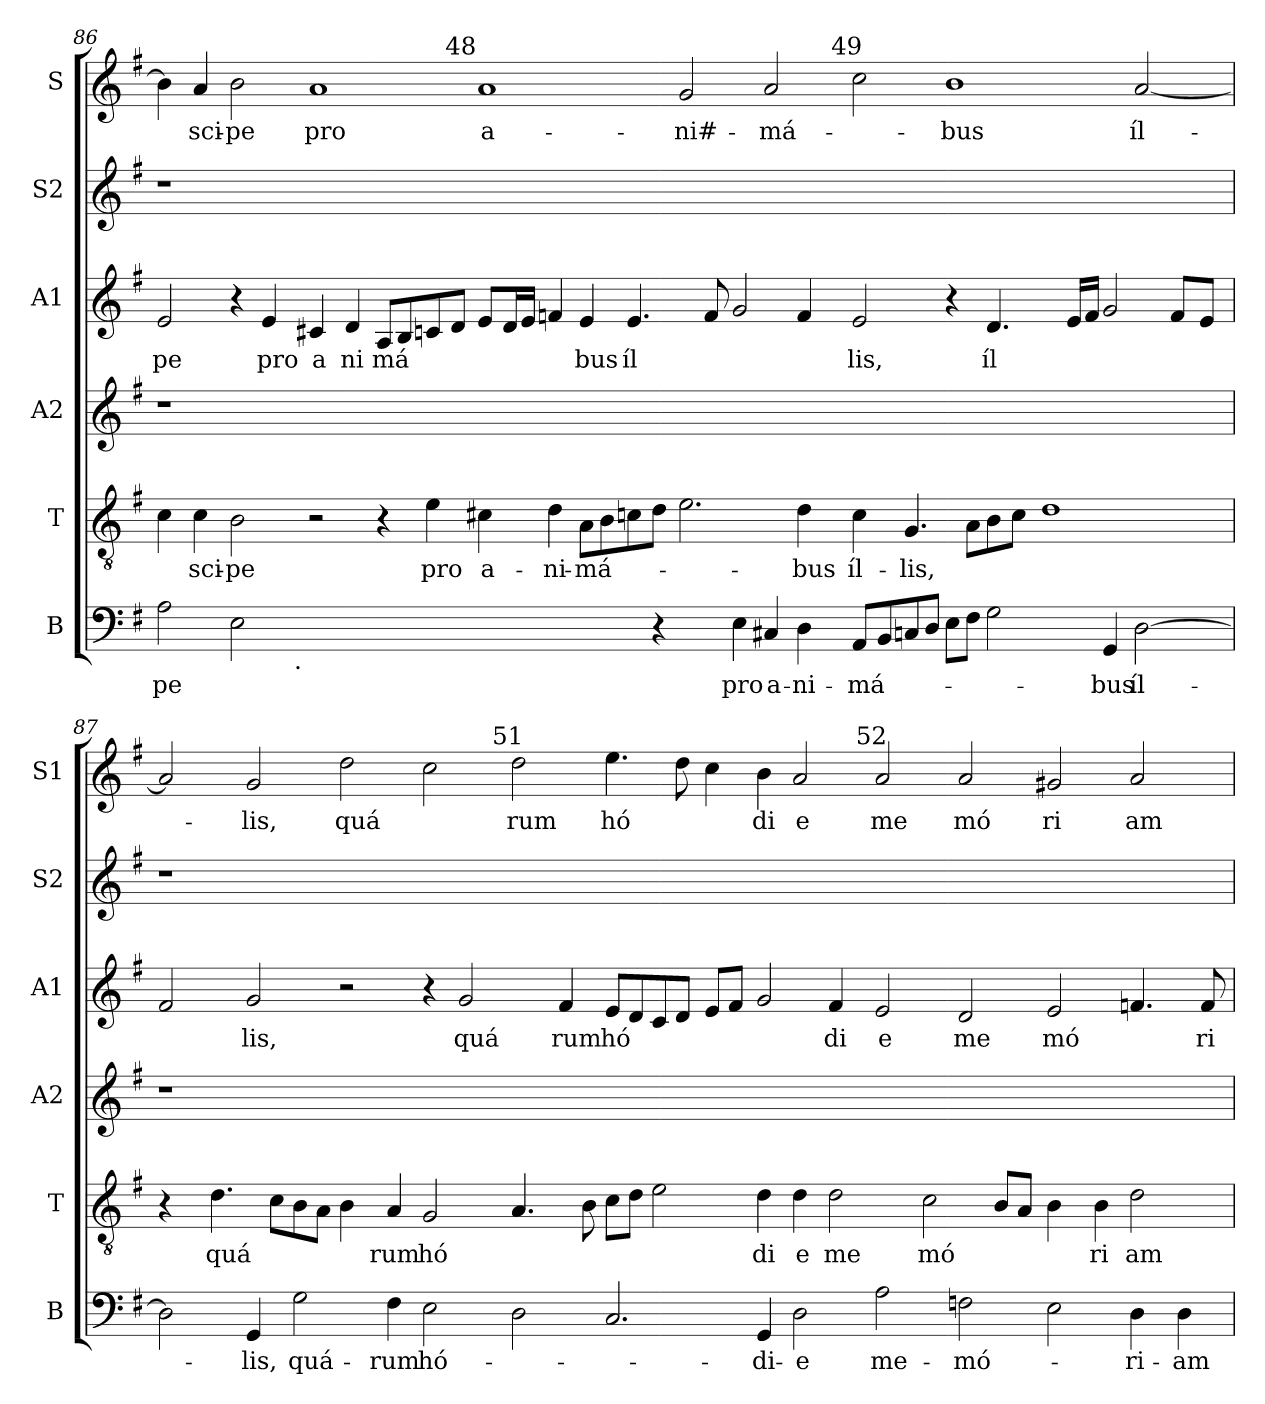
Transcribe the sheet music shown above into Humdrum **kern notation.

**kern	**text	**kern	**text	**kern	**kern	**text	**kern	**kern	**text
*part6	*part6	*part5	*part5	*part4	*part3	*part3	*part2	*part1	*part1
*staff6	*staff6	*staff5	*staff5	*staff4	*staff3	*staff3	*staff2	*staff1	*staff1
*I"B	*	*I"T	*	*I"A2	*I"A1	*	*I"S2	*I"S	*
*I'B	*	*I'T	*	*I'A2	*I'A1	*	*I'S2	*I'S1	*
!!LO:LB:g=z
*clefF4	*	*clefGv2	*	*clefG2	*clefG2	*	*clefG2	*clefG2	*
*k[f#]	*	*k[f#]	*	*k[f#]	*k[f#]	*	*k[f#]	*k[f#]	*
*G:	*	*G:	*	*G:	*G:	*	*G:	*G:	*
=86	=86	=86	=86	=86	=86	=86	=86	=86	=86
!	!LO:LY:b:cj	!	!	!	!	!LO:LY:b:cj	!	!	!
*^	*	*^	*	*	*	*	*	*^	*
*	*	*	*	*	*	*	*	*	*	*	*^	*
*	*	*	*	*	*	*	*	*	*	*	*	*^	*
2A\	2ryy	pe	4c\	64ryy	.	1r	2e/	pe	1r	4b\]	64ryy	1ryy	1ryy	.
.	.	.	.	1ryy	.	.	.	.	.	.	1ryy	.	.	.
!	!	!	!	!	!LO:LY:b:cj	!	!	!	!	!	!	!	!	!LO:LY:b:cj
.	.	.	4c\	.	sci-	.	.	.	.	4a/	.	.	.	-sci-
!	!	!	!	!	!LO:LY:b:cj	!	!	!	!	!	!	!	!	!LO:LY:b:cj
2E\	4ryy	.	2B\	.	-pe	.	4r	.	.	2b\	.	.	.	-pe
!	!	!	!	!	!	!	!	!LO:LY:b:cj	!	!	!	!	!	!
.	8ryy	.	.	.	.	.	4e/	pro	.	.	.	.	.	.
.	32.ryy	.	.	.	.	.	.	.	.	.	.	.	.	.
!	!LO:TX:b:t=.	!	!	!	!	!	!	!	!	!	!	!	!	!
.	1ryy	.	.	.	.	.	.	.	.	.	.	.	.	.
!	!	!	!	!	!	!	!	!LO:LY:b:cj	!	!	!	!	!	!LO:LY:b:cj
1...ryy	.	.	2r	.	.	00ryy	4c#X/	a	00ryy	1a	.	2ryy	1ryy	pro
.	.	.	.	1ryy	.	.	.	.	.	.	1ryy	.	.	.
!	!	!	!	!	!	!	!	!LO:LY:b:cj	!	!	!	!	!	!
.	.	.	.	.	.	.	4d/	ni	.	.	.	.	.	.
!	!	!	!	!	!	!	!	!LO:LY:b	!	!	!	!	!	!
.	.	.	4r	.	.	.	8A/L	má	.	.	.	4ryy	.	.
.	.	.	.	.	.	.	8B/	.	.	.	.	.	.	.
!	!	!	!	!	!LO:LY:b:cj	!	!	!	!	!	!	!	!	!
.	.	.	4e\	.	pro	.	8c/	.	.	.	.	16..ryy	.	.
!	!	!	!	!	!	!	!	!	!	!	!	!LO:TX:a:t=48	!	!
.	.	.	.	.	.	.	.	.	.	.	.	1ryy	.	.
.	.	.	.	.	.	.	8d/J	.	.	.	.	.	.	.
.	1ryy	.	.	.	.	.	.	.	.	.	.	.	.	.
!	!	!	!	!	!LO:LY:b:cj	!	!	!	!	!	!	!	!	!LO:LY:b:cj
.	.	.	4c#X\	.	a-	.	8e/L	.	.	1a	.	.	1ryy	a-
.	.	.	.	1ryy	.	.	.	.	.	.	1ryy	.	.	.
.	.	.	.	.	.	.	16d/	.	.	.	.	.	.	.
.	.	.	.	.	.	.	16e/J	.	.	.	.	.	.	.
!	!	!	!	!	!LO:LY:b:cj	!	!	!	!	!	!	!	!	!
.	.	.	4d\	.	-ni-	.	4fn/	.	.	.	.	.	.	.
!	!	!	!	!	!LO:LY:b	!	!	!LO:LY:b:cj	!	!	!	!	!	!
.	.	.	8A\L	.	-má-	.	4e/	bus	.	.	.	.	.	.
.	.	.	8B\	.	.	.	.	.	.	.	.	.	.	.
!	!	!	!	!	!	!	!	!LO:LY:b:cj	!	!	!	!	!	!
.	.	.	8c\	.	.	.	4.e/	íl	.	.	.	.	.	.
.	.	.	.	.	.	.	.	.	.	.	.	1ryy	.	.
4r	.	.	8d\J	.	.	.	.	.	.	.	.	.	.	.
.	1ryy	.	.	.	.	.	.	.	.	.	.	.	.	.
!	!	!	!	!	!	!	!	!	!	!	!	!	!	!LO:LY:b:cj
.	.	.	2.e\	.	.	.	.	.	.	2g/	.	.	2ryy	-ni#-
.	.	.	.	1ryy	.	.	.	.	.	.	1ryy	.	.	.
8ryy	.	.	.	.	.	.	8f/	.	.	.	.	.	.	.
!	!	!LO:LY:b:cj	!	!	!	!	!	!	!	!	!	!	!	!
4E\	.	pro	.	.	.	.	2g/	.	.	.	.	.	.	.
!	!	!LO:LY:b:cj	!	!	!	!	!	!	!	!	!	!	!	!LO:LY:b
4C#X/	.	a-	.	.	.	.	.	.	.	2a/	.	.	4ryy	-má-
!	!	!LO:LY:b:cj	!	!	!LO:LY:b:cj	!	!	!	!	!	!	!	!	!
4D\	.	-ni-	4d\	.	-bus	.	4f/	.	.	.	.	.	8ryy	.
.	.	.	.	.	.	.	.	.	.	.	.	1ryy	.	.
.	.	.	.	.	.	.	.	.	.	.	.	.	32ryy	.
!	!	!	!	!	!	!	!	!	!	!	!	!	!LO:TX:a:t=49	!
.	.	.	.	.	.	.	.	.	.	.	.	.	1ryy	.
.	1ryy	.	.	.	.	.	.	.	.	.	.	.	.	.
!	!	!LO:LY:b	!	!	!LO:LY:b:cj	!	!	!LO:LY:b:cj	!	!	!	!	!	!
8AA/L	.	-má-	4c\	.	íl-	.	2e/	lis,	.	2cc\	.	.	.	.
.	.	.	.	1ryy	.	.	.	.	.	.	1ryy	.	.	.
8BB/	.	.	.	.	.	.	.	.	.	.	.	.	.	.
!	!	!	!	!	!LO:LY:b	!	!	!	!	!	!	!	!	!
8C/	.	.	4.G/	.	-lis,	.	.	.	.	.	.	.	.	.
8D/J	.	.	.	.	.	.	.	.	.	.	.	.	.	.
!	!	!	!	!	!	!	!	!	!	!	!	!	!	!LO:LY:b:cj
8E\L	.	.	.	.	.	.	4r	.	.	1b	.	.	.	-bus
8F#\J	.	.	8A\L	.	.	.	.	.	.	.	.	.	.	.
!	!	!	!	!	!	!	!	!LO:LY:b:cj	!	!	!	!	!	!
2G\	.	.	8B\	.	.	.	4.d/	íl	.	.	.	.	.	.
.	.	.	.	.	.	.	.	.	.	.	.	1ryy	.	.
.	.	.	8c\J	.	.	.	.	.	.	.	.	.	.	.
.	.	.	.	.	.	.	.	.	.	.	.	.	1ryy	.
.	1ryy	.	.	.	.	.	.	.	.	.	.	.	.	.
.	.	.	1d	.	.	1ryy	.	.	1ryy	.	.	.	.	.
.	.	.	.	2ryy	.	.	.	.	.	.	2ryy	.	.	.
.	.	.	.	.	.	.	16e/L	.	.	.	.	.	.	.
.	.	.	.	.	.	.	16f/J	.	.	.	.	.	.	.
!	!	!LO:LY:b:cj	!	!	!	!	!	!	!	!	!	!	!	!
4GG/	.	-bus	.	.	.	.	2g/	.	.	.	.	.	.	.
!	!	!LO:LY:b:cj	!	!	!	!	!	!	!	!	!	!	!	!LO:LY:b:cj
[<2D\	.	íl-	.	.	.	.	.	.	.	[>2a/	.	.	.	íl-
.	.	.	.	4ryy	.	.	.	.	.	.	4ryy	.	.	.
.	.	.	.	.	.	.	8f/L	.	.	.	.	.	.	.
.	.	.	.	8...ryy	.	.	.	.	.	.	8...ryy	.	.	.
.	.	.	.	.	.	.	.	.	.	.	.	8ryy	.	.
.	.	.	.	.	.	.	8e/J	.	.	.	.	.	.	.
.	.	.	.	.	.	.	.	.	.	.	.	.	16.ryy	.
.	16ryy	.	.	.	.	.	.	.	.	.	.	.	.	.
.	64ryy	.	.	.	.	.	.	.	.	.	.	64ryy	.	.
*v	*v	*	*	*	*	*	*	*	*	*	*	*v	*v	*
*	*	*v	*v	*	*	*	*	*	*	*	*	*
!!LO:LB:g=z
=87	=87	=87	=87	=87	=87	=87	=87	=87	=87	=87	=87
*	*	*	*	*	*^	*	*	*	*	*	*
2D\]	.	4r	.	1r	2f#/	8ryy	.	1r	2a/]	8ryy	1ryy	.
.	.	.	.	.	.	64ryy	.	.	.	64ryy	.	.
.	.	.	.	.	.	1ryy	.	.	.	1ryy	.	.
!	!	!	!LO:LY:b	!	!	!	!	!	!	!	!	!
.	.	4.d\	quá	.	.	.	.	.	.	.	.	.
!	!LO:LY:b:cj	!	!	!	!	!	!LO:LY:b:cj	!	!	!	!	!LO:LY:b:cj
4GG/	-lis,	.	.	.	2g/	.	lis,	.	2g/	.	.	-lis,
.	.	8c\L	.	.	.	.	.	.	.	.	.	.
!	!LO:LY:b:cj	!	!	!	!	!	!	!	!	!	!	!
2G\	quá-	8B\	.	.	.	.	.	.	.	.	.	.
.	.	8A\J	.	.	.	.	.	.	.	.	.	.
!	!	!	!	!	!	!	!	!	!	!	!	!LO:LY:b
.	.	4B\	.	00ryy	2r	.	.	00ryy	2dd\	.	2ryy	quá
.	.	.	.	.	.	1ryy	.	.	.	1ryy	.	.
!	!LO:LY:b:cj	!	!LO:LY:b:cj	!	!	!	!	!	!	!	!	!
4F#\	-rum	4A/	rum	.	.	.	.	.	.	.	.	.
!	!LO:LY:b:cj	!	!LO:LY:b:cj	!	!	!	!	!	!	!	!	!
2E\	hó-	2G/	hó	.	4r	.	.	.	2cc\	.	4ryy	.
!	!	!	!	!	!	!	!LO:LY:b:cj	!	!	!	!	!
.	.	.	.	.	2g/	.	quá	.	.	.	8ryy	.
.	.	.	.	.	.	.	.	.	.	.	32ryy	.
!	!	!	!	!	!	!	!	!	!	!	!LO:TX:a:t=51	!
.	.	.	.	.	.	.	.	.	.	.	1ryy	.
!	!	!	!	!	!	!	!	!	!	!	!	!LO:LY:b:cj
2D\	.	4.A/	.	.	.	.	.	.	2dd\	.	.	rum
.	.	.	.	.	.	1ryy	.	.	.	1ryy	.	.
!	!	!	!	!	!	!	!LO:LY:b:cj	!	!	!	!	!
.	.	.	.	.	4f#/	.	rum	.	.	.	.	.
.	.	8B\	.	.	.	.	.	.	.	.	.	.
!	!	!	!	!	!	!	!LO:LY:b:cj	!	!	!	!	!LO:LY:b:cj
2.C/	.	8c\L	.	.	8e/L	.	hó	.	4.ee\	.	.	hó
.	.	8d\J	.	.	8d/	.	.	.	.	.	.	.
.	.	2e\	.	.	8c/	.	.	.	.	.	.	.
.	.	.	.	.	8d/J	.	.	.	8dd\	.	.	.
.	.	.	.	.	.	.	.	.	.	.	1ryy	.
.	.	.	.	.	8e/L	.	.	.	4cc\	.	.	.
.	.	.	.	.	8f#/J	.	.	.	.	.	.	.
.	.	.	.	.	.	1ryy	.	.	.	1ryy	.	.
!	!LO:LY:b:cj	!	!LO:LY:b:cj	!	!	!	!	!	!	!	!	!LO:LY:b:cj
4GG/	-di-	4d\	di	.	2g/	.	.	.	4b\	.	.	di
!	!LO:LY:b:cj	!	!LO:LY:b:cj	!	!	!	!	!	!	!	!	!LO:LY:b:cj
2D\	-e	4d\	e	.	.	.	.	.	2a/	.	.	e
!	!	!	!LO:LY:b:cj	!	!	!	!LO:LY:b:cj	!	!	!	!	!
.	.	2d\	me	.	4f#/	.	di	.	.	.	.	.
!	!	!	!	!	!	!	!	!	!	!	!LO:TX:a:t=52	!
.	.	.	.	.	.	.	.	.	.	.	1ryy	.
!	!LO:LY:b:cj	!	!	!	!	!	!LO:LY:b:cj	!	!	!	!	!LO:LY:b:cj
2A\	me-	.	.	.	2e/	.	e	.	2a/	.	.	me
.	.	.	.	.	.	1ryy	.	.	.	1ryy	.	.
!	!	!	!LO:LY:b	!	!	!	!	!	!	!	!	!
.	.	2c\	mó	.	.	.	.	.	.	.	.	.
!	!LO:LY:b	!	!	!	!	!	!LO:LY:b:cj	!	!	!	!	!LO:LY:b:cj
2Fn\	-mó-	.	.	.	2d/	.	me	.	2a/	.	.	mó
.	.	8B/L	.	.	.	.	.	.	.	.	.	.
.	.	8A/J	.	.	.	.	.	.	.	.	.	.
.	.	.	.	.	.	.	.	.	.	.	1ryy	.
!	!	!	!	!	!	!	!LO:LY:b	!	!	!	!	!LO:LY:b:cj
2E\	.	4B\	.	1ryy	2e/	.	mó	1ryy	2g#X/	.	.	ri
.	.	.	.	.	.	2ryy	.	.	.	2ryy	.	.
!	!	!	!LO:LY:b:cj	!	!	!	!	!	!	!	!	!
.	.	4B\	ri	.	.	.	.	.	.	.	.	.
!	!LO:LY:b:cj	!	!LO:LY:b:cj	!	!	!	!	!	!	!	!	!LO:LY:b:cj
4D\	-ri-	2d\	am	.	4.fn/	.	.	.	2a/	.	.	am
.	.	.	.	.	.	4ryy	.	.	.	4ryy	.	.
!	!LO:LY:b:cj	!	!	!	!	!	!	!	!	!	!	!
4D\	-am	.	.	.	.	.	.	.	.	.	.	.
!	!	!	!	!	!	!	!LO:LY:b:cj	!	!	!	!	!
.	.	.	.	.	8f/	.	ri	.	.	.	.	.
.	.	.	.	.	.	16..ryy	.	.	.	16..ryy	.	.
.	.	.	.	.	.	.	.	.	.	.	16.ryy	.
*	*	*	*	*	*v	*v	*	*	*v	*v	*v	*
=	=	=	=	=	=	=	=	=	=
*-	*-	*-	*-	*-	*-	*-	*-	*-	*-
